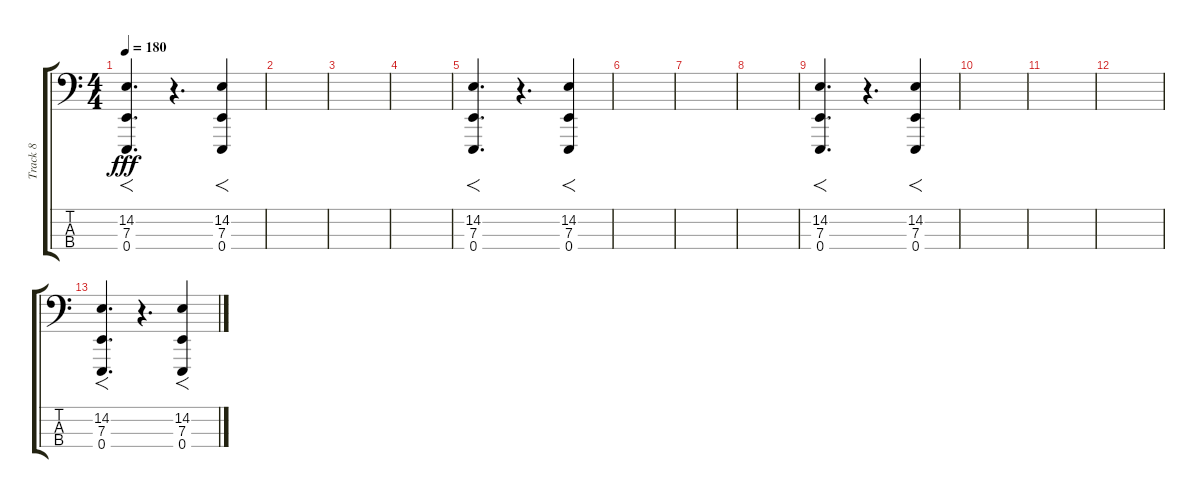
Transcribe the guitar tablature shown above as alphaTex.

\track ("Track 8" "Track 8") {instrument synthbrass1}
\staff {score tabs}
\tuning (G2 D2 A1 E1) {hide}
\ts (4 4)
\tempo 180
\clef f4
\ks c
(14.2 7.3 0.4).4{f d dy fff} r.4{d} (14.2 7.3 0.4).4{f} |
|
|
|
(14.2 7.3 0.4).4{f d} r.4{d} (14.2 7.3 0.4).4{f} |
|
|
|
(14.2 7.3 0.4).4{f d} r.4{d} (14.2 7.3 0.4).4{f} |
|
|
|
(14.2 7.3 0.4).4{f d} r.4{d} (14.2 7.3 0.4).4{f}
